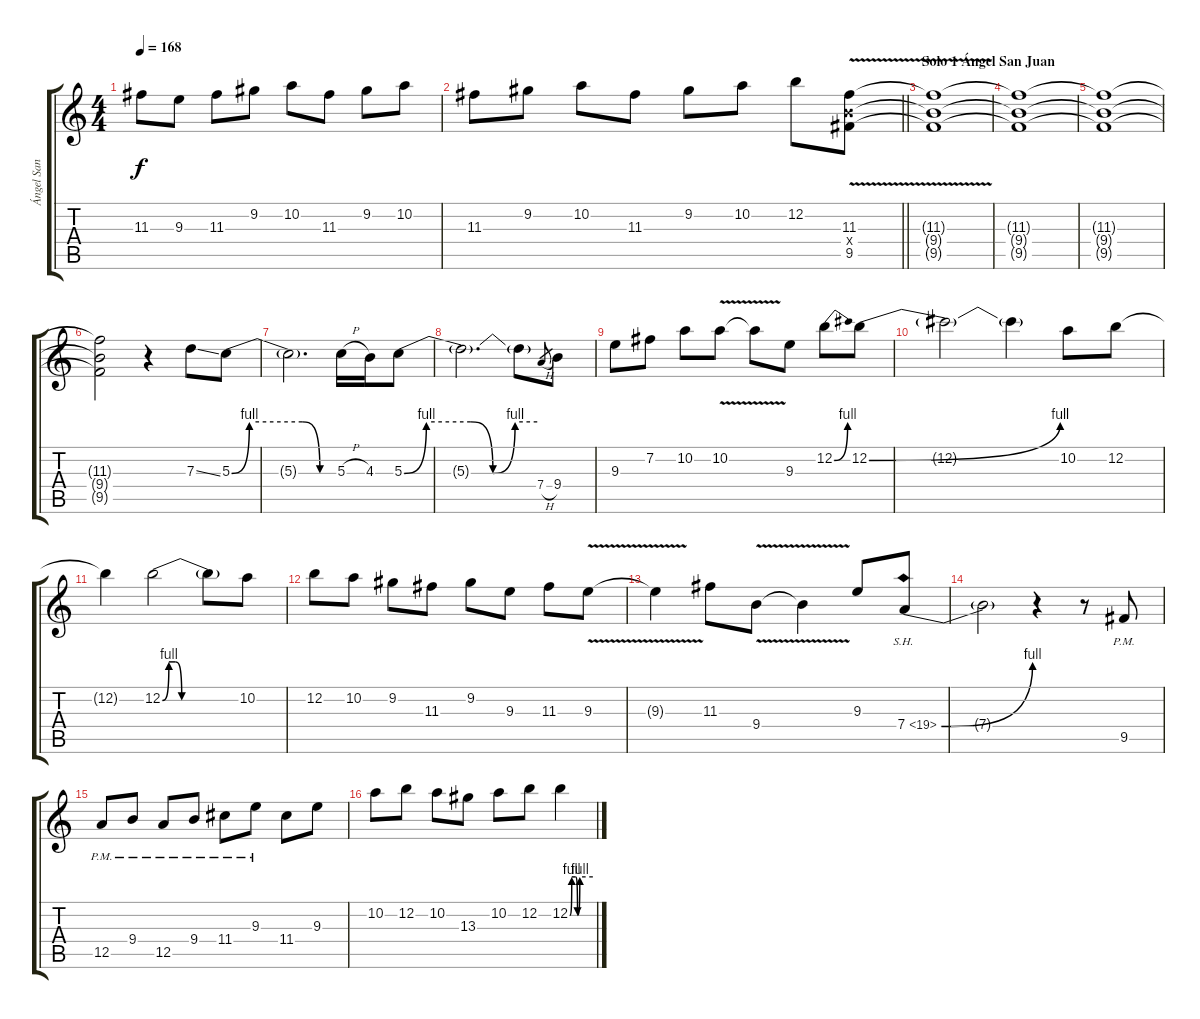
\track ("Ángel San Juan" "Ángel San ") {instrument distortionguitar}
\staff {score tabs}
\tuning (E4 B3 G3 D3 A2 E2) {hide}
\ts (4 4)
\tempo 168
\clef g2
\ks c
11.3{t}.8{dy f} 9.3.8 11.3.8 9.2.8 10.2.8 11.3.8 9.2.8 10.2.8 |
\barLineRight lightlight
11.3.8 9.2.8 10.2.8 11.3.8 9.2.8 10.2.8 12.2.8 (11.3 9.4{x} 9.5{v}).8 |
\section ("" "Solo 1 Ángel San Juan")
(11.3{t} 9.4{t} 9.5{t}).1 |
(11.3{t} 9.4{t} 9.5{t}).1 |
(11.3{t} 9.4{t} 9.5{t}).1{volume 8} |
(11.3{t} 9.4{t} 9.5{t}).2 r.4 7.3{ss}.8{volume 16} 5.3{be (custom 0 0 10 4 40 4 50 0 60 0)}.8 |
5.3{t}.2{d volume 16} 5.3{h}.16 4.3.16 5.3{be (custom 0 0 10 4 30 4 40 0 50 4 60 4)}.8 |
5.3{t}.2{d} 5.3{t}.8 7.4{h}.8{gr} 9.4.8 |
9.3.8 7.2.8 10.2.8 10.2{v}.8 10.2{t}.8 9.3.8 12.2{be (bend 0 0 60 4)}.8 12.2{be (bend 0 0 60 4)}.8 |
12.2{t}.2 12.2{t}.4 10.2.8 12.2.8 |
12.2{t}.4 12.2{be (custom 0 0 5 4 10 4 15 0 45 0 60 0)}.2 12.2{t}.8 10.2.8 |
12.2.8 10.2.8 9.2.8 11.3.8 9.2.8 9.3.8 11.3.8 9.3{v}.8 |
9.3{t}.4 11.3.8 9.4{v}.8 9.4{t}.4 9.3.8 7.4{be (bend 0 0 60 4) sh 12}.8 |
7.4{t}.2 r.4 r.8 9.5{pm}.8 |
12.5{pm}.8 9.4{pm}.8 12.5{pm}.8 9.4{pm}.8 11.4{pm}.8 9.3{pm}.8 11.4.8 9.3.8 |
10.2.8 12.2.8 10.2.8 13.3.8 10.2.8 12.2.8 12.2{be (custom 0 0 5 4 15 4 20 0 26 4 60 4)}.4
